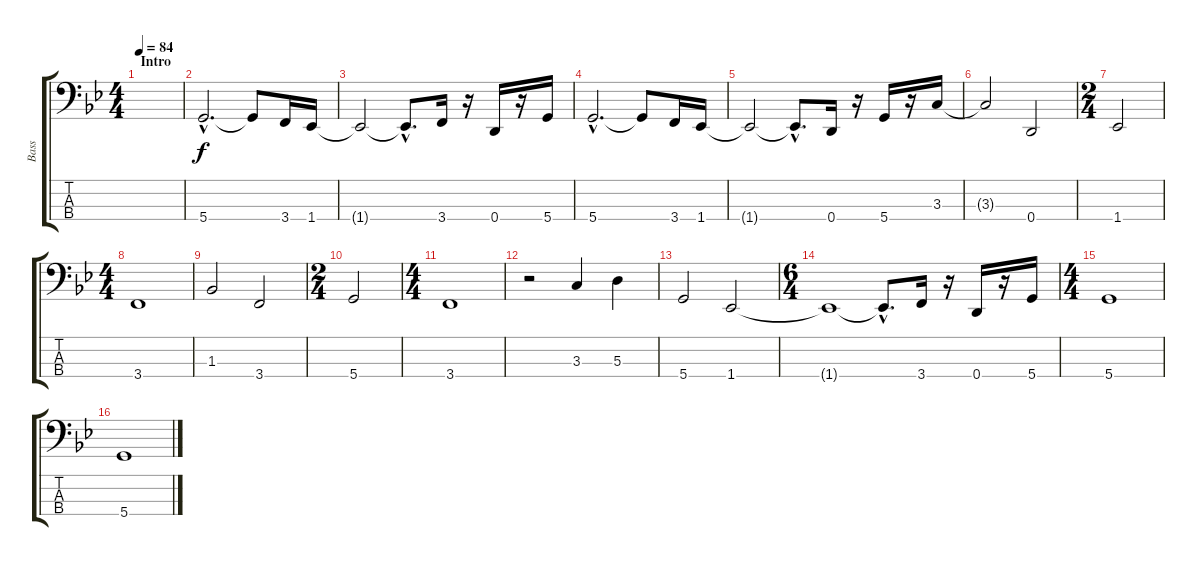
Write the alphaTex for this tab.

\track ("Bass" "Bass") {instrument electricbassfinger}
\staff {score tabs}
\tuning (G2 D2 A1 D1) {hide}
\ts (4 4)
\section ("" "Intro")
\tempo 84
\clef f4
\ks bb
|
5.4{hac}.2{d} 5.4{t}.8 3.4.16 1.4.16 |
1.4{t}.2 1.4{hac t}.8{d} 3.4.16 r.16 0.4.16 r.16 5.4.16 |
5.4{hac}.2{d} 5.4{t}.8 3.4.16 1.4.16 |
1.4{t}.2 1.4{hac t}.8{d} 0.4.16 r.16 5.4.16 r.16 3.3.16 |
3.3{t}.2 0.4.2 |
\ts (2 4)
1.4.2 |
\ts (4 4)
3.4.1 |
1.3.2 3.4.2 |
\ts (2 4)
5.4.2 |
\ts (4 4)
3.4.1 |
r.2 3.3.4 5.3.4 |
5.4.2 1.4.2 |
\ts (6 4)
1.4{t}.1 1.4{hac t}.8{d} 3.4.16 r.16 0.4.16 r.16 5.4.16 |
\ts (4 4)
5.4.1 |
5.4.1
